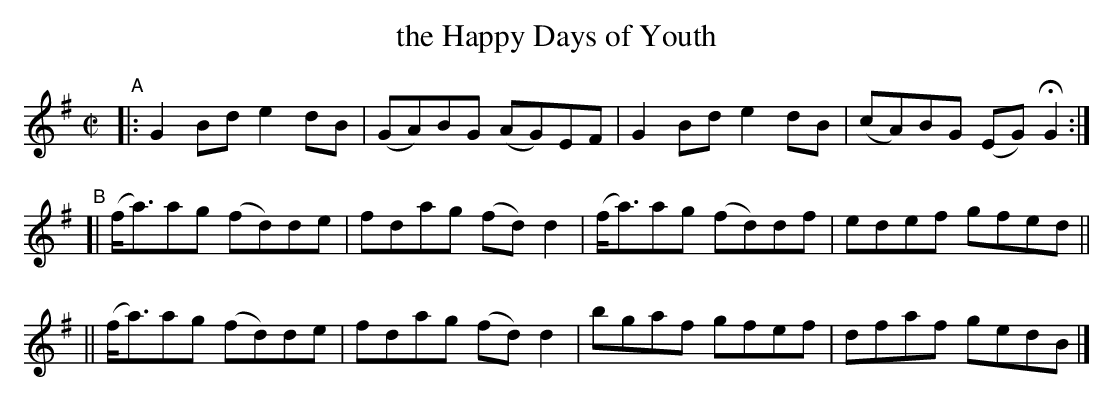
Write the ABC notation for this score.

X:1
T: the Happy Days of Youth
M: C|
L: 1/8
K: G
"^A"\
|: G2Bd e2dB | (GA)BG (AG)EF | G2Bd e2dB | (cA)BG (EG)HG2 :|
"^B"\
[| (f<a)ag (fd)de | fdag (fd)d2 | (f<a)ag (fd)df | edef gfed ||
|| (f<a)ag (fd)de | fdag (fd)d2 | bgaf gfef | dfaf gedB |]
